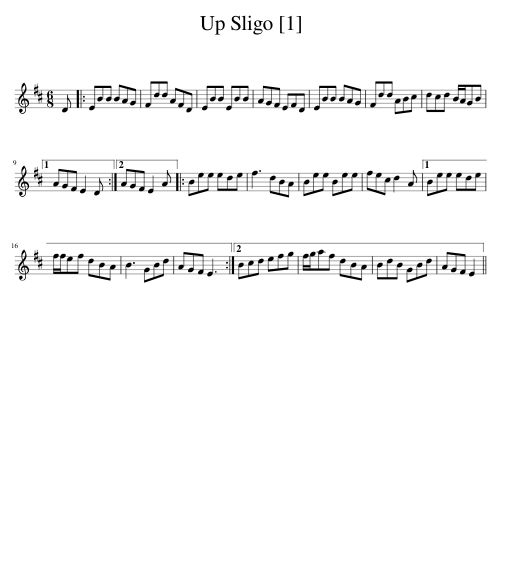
X:1
L:1/8
M:6/8
I:linebreak $
K:D
V:1 treble
V:1
 D |: EBB BAG | Fdd AFD | EBB EBB | AGF EFD | %5
 EBB BAG | Fdd ABc | dcd B/A/GB |1$ AGF E2 D :|2 AGF E2 A |: %10
 Bee ede | f3 dBA | Bee Bee | fec d2 A |1 Bee ede |$ %15
 f/f/ef dBA | B3 GBd | AGF E3 :|2 Bcd efg | f/g/af dBA | %20
 BdB GBd | AGF E2 || %22
